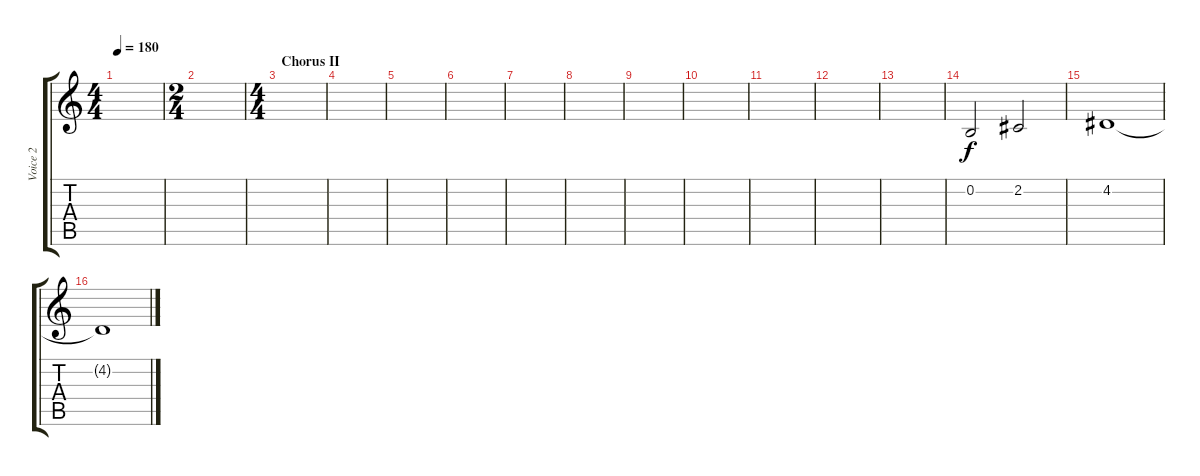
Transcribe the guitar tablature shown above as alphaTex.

\track ("Voice 2" "Voice 2") {instrument lead2sawtooth}
\staff {score tabs}
\tuning (E4 B3 G3 D3 A2 E2) {hide}
\ts (4 4)
\tempo 180
\clef g2
\ks c
|
\ts (2 4)
|
\ts (4 4)
\section ("" "Chorus II")
|
|
|
|
|
|
|
|
|
|
|
0.2.2 2.2.2 |
4.2.1 |
4.2{t}.1
